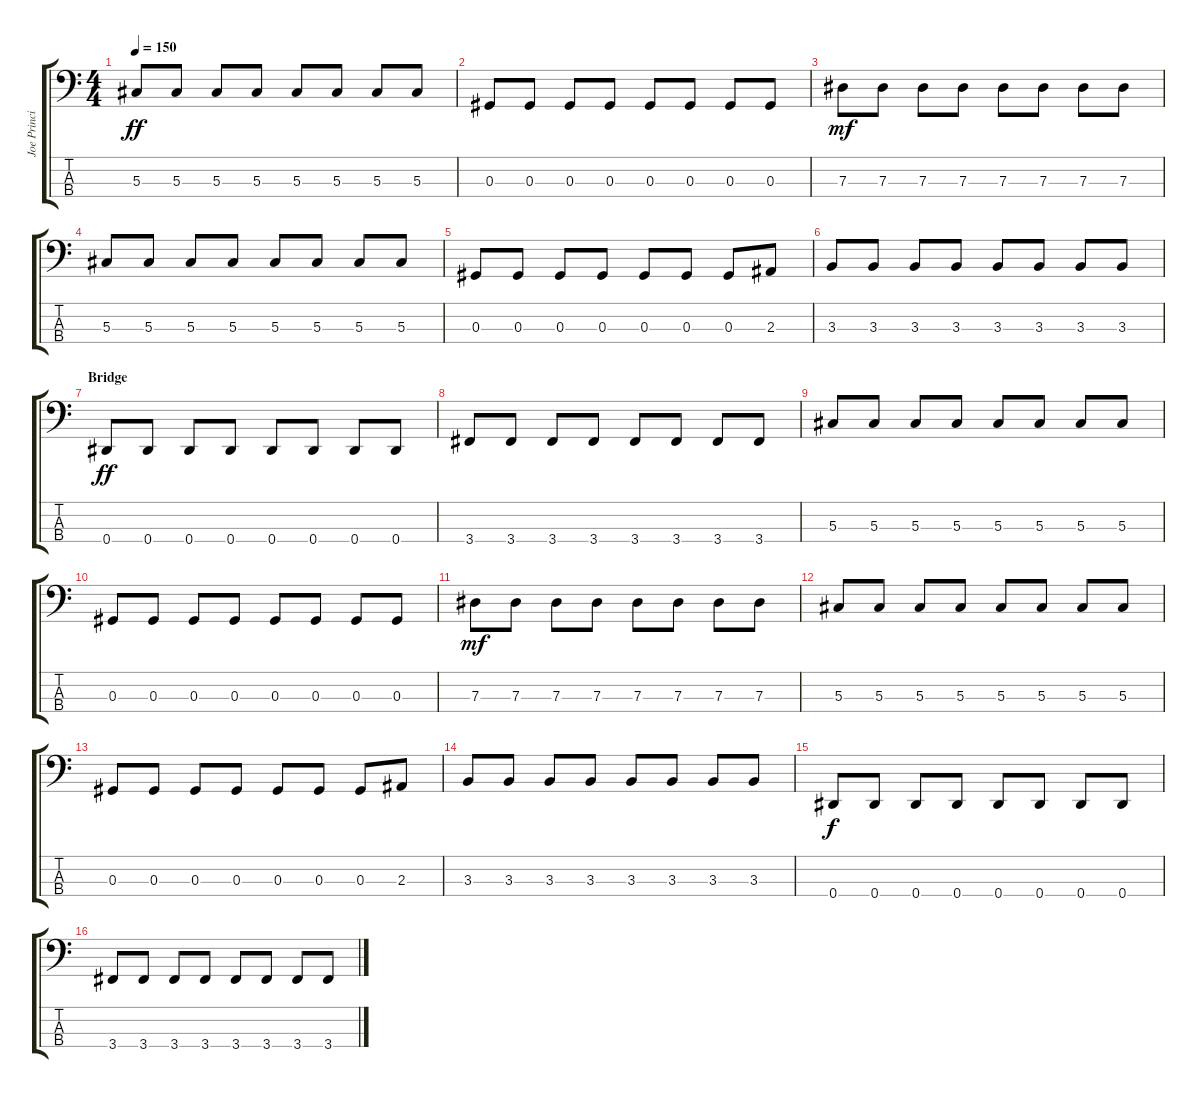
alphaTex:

\track ("Joe Principe - Bass" "Joe Princi") {instrument electricbassfinger}
\staff {score tabs}
\tuning (Gb2 Db2 Ab1 Eb1) {hide}
\ts (4 4)
\tempo 150
\clef f4
\ks c
5.3.8{dy ff} 5.3.8 5.3.8 5.3.8 5.3.8 5.3.8 5.3.8 5.3.8 |
0.3.8 0.3.8 0.3.8 0.3.8 0.3.8 0.3.8 0.3.8 0.3.8 |
7.3.8{dy mf} 7.3.8 7.3.8 7.3.8 7.3.8 7.3.8 7.3.8 7.3.8 |
5.3.8 5.3.8 5.3.8 5.3.8 5.3.8 5.3.8 5.3.8 5.3.8 |
0.3.8 0.3.8 0.3.8 0.3.8 0.3.8 0.3.8 0.3.8 2.3.8 |
3.3.8 3.3.8 3.3.8 3.3.8 3.3.8 3.3.8 3.3.8 3.3.8 |
\section ("" "Bridge")
0.4.8{dy ff} 0.4.8 0.4.8 0.4.8 0.4.8 0.4.8 0.4.8 0.4.8 |
3.4.8 3.4.8 3.4.8 3.4.8 3.4.8 3.4.8 3.4.8 3.4.8 |
5.3.8 5.3.8 5.3.8 5.3.8 5.3.8 5.3.8 5.3.8 5.3.8 |
0.3.8 0.3.8 0.3.8 0.3.8 0.3.8 0.3.8 0.3.8 0.3.8 |
7.3.8{dy mf} 7.3.8 7.3.8 7.3.8 7.3.8 7.3.8 7.3.8 7.3.8 |
5.3.8 5.3.8 5.3.8 5.3.8 5.3.8 5.3.8 5.3.8 5.3.8 |
0.3.8 0.3.8 0.3.8 0.3.8 0.3.8 0.3.8 0.3.8 2.3.8 |
3.3.8 3.3.8 3.3.8 3.3.8 3.3.8 3.3.8 3.3.8 3.3.8 |
0.4.8{dy f} 0.4.8 0.4.8 0.4.8 0.4.8 0.4.8 0.4.8 0.4.8 |
3.4.8 3.4.8 3.4.8 3.4.8 3.4.8 3.4.8 3.4.8 3.4.8
